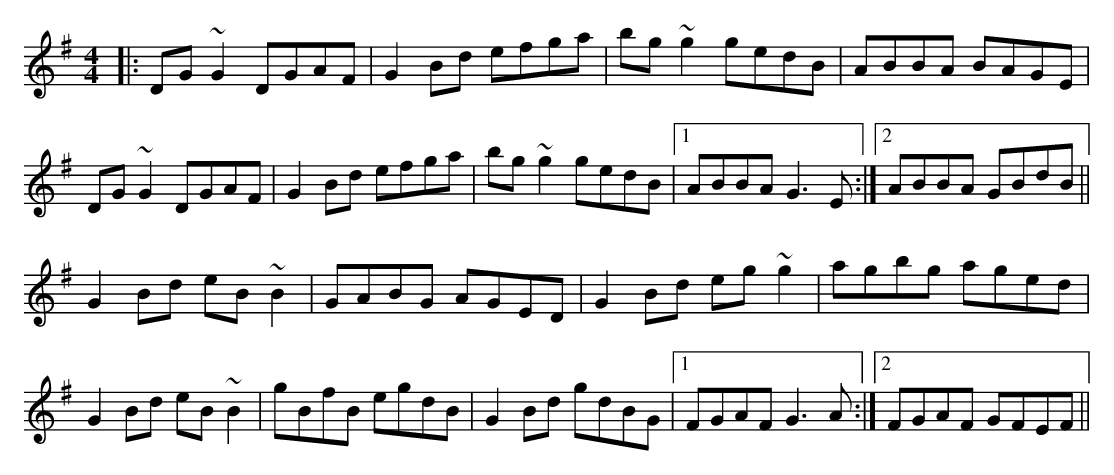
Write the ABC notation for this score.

X:1
M:4/4
K:G
|:DG~G2 DGAF|G2Bd efga|bg~g2 gedB|ABBA BAGE|
DG~G2 DGAF|G2Bd efga|bg~g2 gedB|1 ABBA G3E:|2 ABBA GBdB||
G2Bd eB~B2|GABG AGED|G2Bd eg~g2|agbg aged|
G2Bd eB~B2|gBfB egdB|G2Bd gdBG|1 FGAF G3A:|2 FGAF GFEF||
